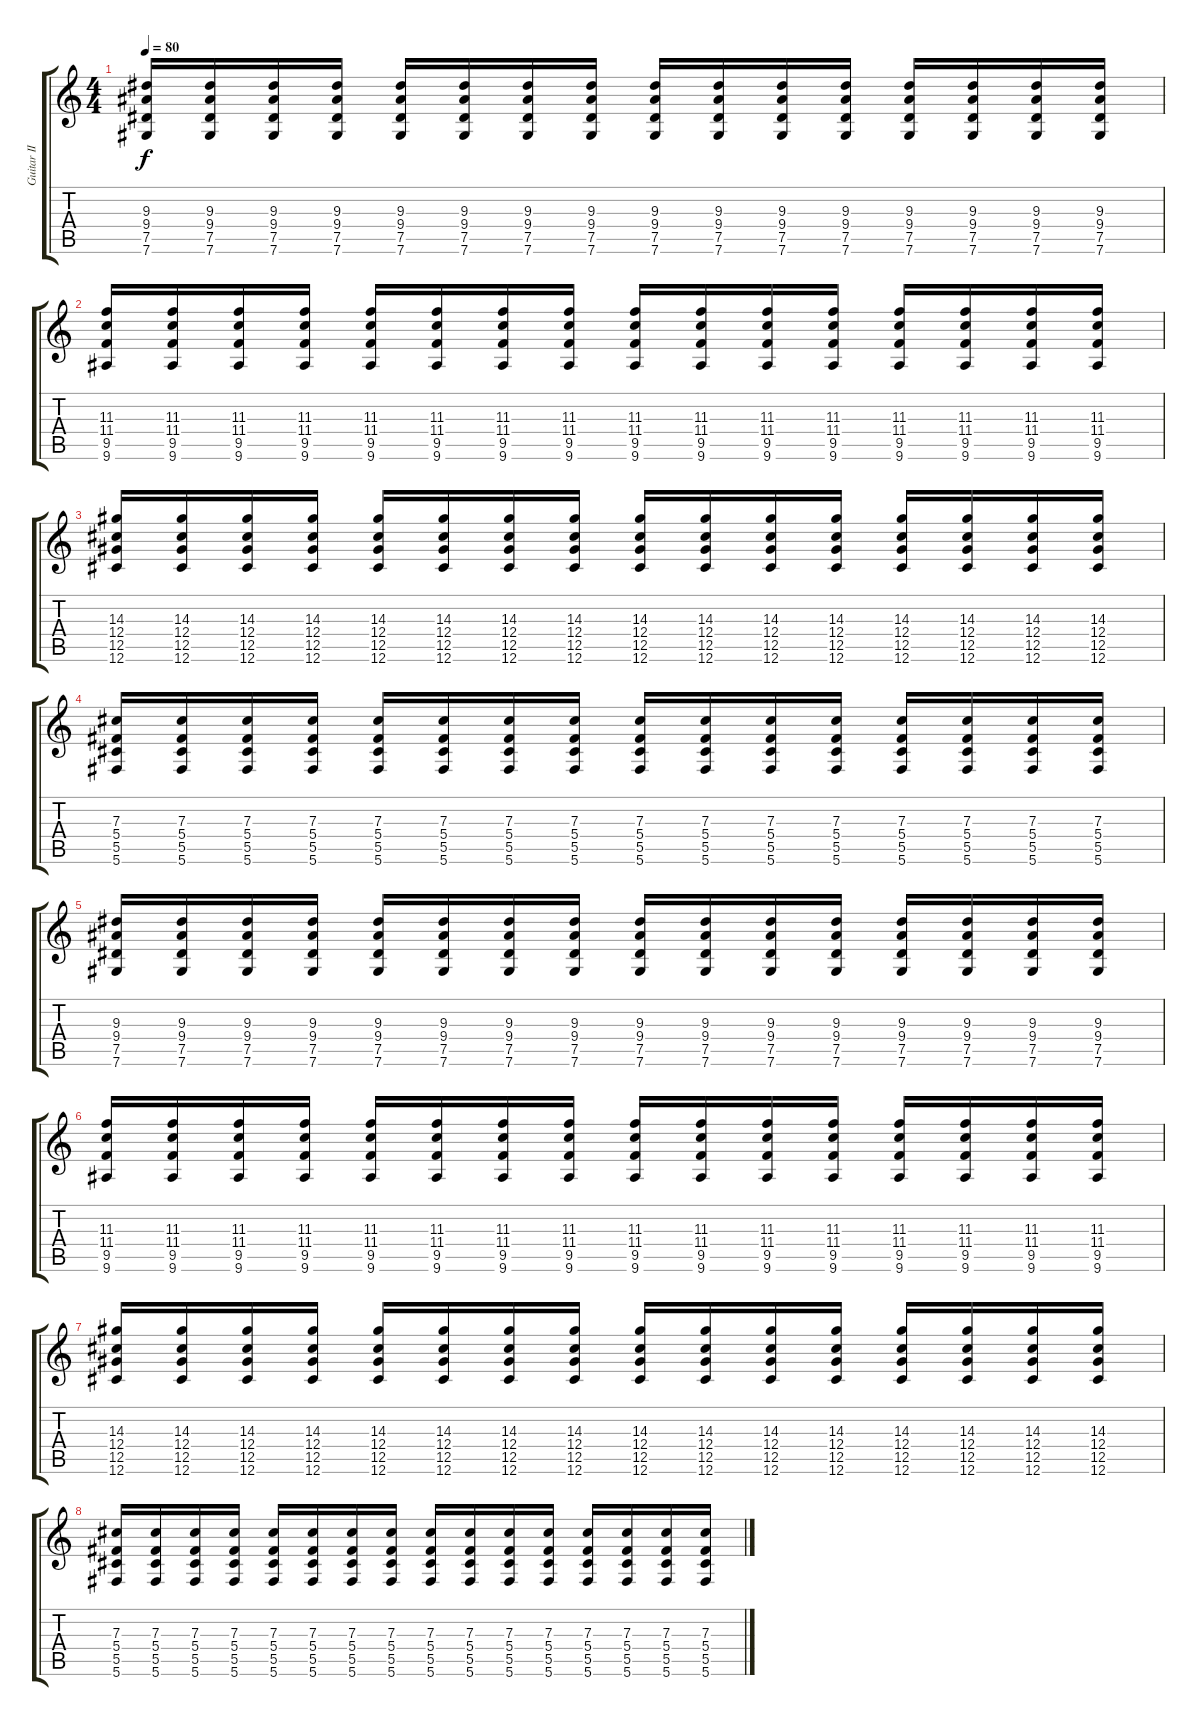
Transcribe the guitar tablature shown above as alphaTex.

\track ("Guitar II" "Guitar II") {instrument distortionguitar}
\staff {score tabs}
\tuning (Eb4 Bb3 Gb3 Db3 Ab2 Db2) {hide}
\ts (4 4)
\tempo 80
\clef g2
\ks c
(9.3 9.4 7.5 7.6).16{dy f} (9.3 9.4 7.5 7.6).16 (9.3 9.4 7.5 7.6).16 (9.3 9.4 7.5 7.6).16 (9.3 9.4 7.5 7.6).16 (9.3 9.4 7.5 7.6).16 (9.3 9.4 7.5 7.6).16 (9.3 9.4 7.5 7.6).16 (9.3 9.4 7.5 7.6).16 (9.3 9.4 7.5 7.6).16 (9.3 9.4 7.5 7.6).16 (9.3 9.4 7.5 7.6).16 (9.3 9.4 7.5 7.6).16 (9.3 9.4 7.5 7.6).16 (9.3 9.4 7.5 7.6).16 (9.3 9.4 7.5 7.6).16 |
(11.3 11.4 9.5 9.6).16 (11.3 11.4 9.5 9.6).16 (11.3 11.4 9.5 9.6).16 (11.3 11.4 9.5 9.6).16 (11.3 11.4 9.5 9.6).16 (11.3 11.4 9.5 9.6).16 (11.3 11.4 9.5 9.6).16 (11.3 11.4 9.5 9.6).16 (11.3 11.4 9.5 9.6).16 (11.3 11.4 9.5 9.6).16 (11.3 11.4 9.5 9.6).16 (11.3 11.4 9.5 9.6).16 (11.3 11.4 9.5 9.6).16 (11.3 11.4 9.5 9.6).16 (11.3 11.4 9.5 9.6).16 (11.3 11.4 9.5 9.6).16 |
(14.3 12.4 12.5 12.6).16 (14.3 12.4 12.5 12.6).16 (14.3 12.4 12.5 12.6).16 (14.3 12.4 12.5 12.6).16 (14.3 12.4 12.5 12.6).16 (14.3 12.4 12.5 12.6).16 (14.3 12.4 12.5 12.6).16 (14.3 12.4 12.5 12.6).16 (14.3 12.4 12.5 12.6).16 (14.3 12.4 12.5 12.6).16 (14.3 12.4 12.5 12.6).16 (14.3 12.4 12.5 12.6).16 (14.3 12.4 12.5 12.6).16 (14.3 12.4 12.5 12.6).16 (14.3 12.4 12.5 12.6).16 (14.3 12.4 12.5 12.6).16 |
(7.3 5.4 5.5 5.6).16 (7.3 5.4 5.5 5.6).16 (7.3 5.4 5.5 5.6).16 (7.3 5.4 5.5 5.6).16 (7.3 5.4 5.5 5.6).16 (7.3 5.4 5.5 5.6).16 (7.3 5.4 5.5 5.6).16 (7.3 5.4 5.5 5.6).16 (7.3 5.4 5.5 5.6).16 (7.3 5.4 5.5 5.6).16 (7.3 5.4 5.5 5.6).16 (7.3 5.4 5.5 5.6).16 (7.3 5.4 5.5 5.6).16 (7.3 5.4 5.5 5.6).16 (7.3 5.4 5.5 5.6).16 (7.3 5.4 5.5 5.6).16 |
(9.3 9.4 7.5 7.6).16 (9.3 9.4 7.5 7.6).16 (9.3 9.4 7.5 7.6).16 (9.3 9.4 7.5 7.6).16 (9.3 9.4 7.5 7.6).16 (9.3 9.4 7.5 7.6).16 (9.3 9.4 7.5 7.6).16 (9.3 9.4 7.5 7.6).16 (9.3 9.4 7.5 7.6).16 (9.3 9.4 7.5 7.6).16 (9.3 9.4 7.5 7.6).16 (9.3 9.4 7.5 7.6).16 (9.3 9.4 7.5 7.6).16 (9.3 9.4 7.5 7.6).16 (9.3 9.4 7.5 7.6).16 (9.3 9.4 7.5 7.6).16 |
(11.3 11.4 9.5 9.6).16 (11.3 11.4 9.5 9.6).16 (11.3 11.4 9.5 9.6).16 (11.3 11.4 9.5 9.6).16 (11.3 11.4 9.5 9.6).16 (11.3 11.4 9.5 9.6).16 (11.3 11.4 9.5 9.6).16 (11.3 11.4 9.5 9.6).16 (11.3 11.4 9.5 9.6).16 (11.3 11.4 9.5 9.6).16 (11.3 11.4 9.5 9.6).16 (11.3 11.4 9.5 9.6).16 (11.3 11.4 9.5 9.6).16 (11.3 11.4 9.5 9.6).16 (11.3 11.4 9.5 9.6).16 (11.3 11.4 9.5 9.6).16 |
(14.3 12.4 12.5 12.6).16 (14.3 12.4 12.5 12.6).16 (14.3 12.4 12.5 12.6).16 (14.3 12.4 12.5 12.6).16 (14.3 12.4 12.5 12.6).16 (14.3 12.4 12.5 12.6).16 (14.3 12.4 12.5 12.6).16 (14.3 12.4 12.5 12.6).16 (14.3 12.4 12.5 12.6).16 (14.3 12.4 12.5 12.6).16 (14.3 12.4 12.5 12.6).16 (14.3 12.4 12.5 12.6).16 (14.3 12.4 12.5 12.6).16 (14.3 12.4 12.5 12.6).16 (14.3 12.4 12.5 12.6).16 (14.3 12.4 12.5 12.6).16 |
(7.3 5.4 5.5 5.6).16 (7.3 5.4 5.5 5.6).16 (7.3 5.4 5.5 5.6).16 (7.3 5.4 5.5 5.6).16 (7.3 5.4 5.5 5.6).16 (7.3 5.4 5.5 5.6).16 (7.3 5.4 5.5 5.6).16 (7.3 5.4 5.5 5.6).16 (7.3 5.4 5.5 5.6).16 (7.3 5.4 5.5 5.6).16 (7.3 5.4 5.5 5.6).16 (7.3 5.4 5.5 5.6).16 (7.3 5.4 5.5 5.6).16 (7.3 5.4 5.5 5.6).16 (7.3 5.4 5.5 5.6).16 (7.3 5.4 5.5 5.6).16
